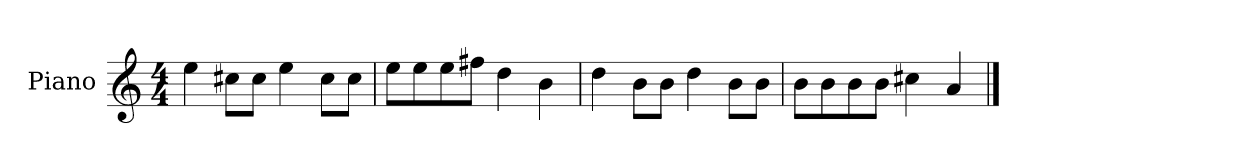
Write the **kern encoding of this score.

**kern
*part1
*staff1
*I"Piano
*I'P-no
*clefG2
*k[]
*M4/4
*MM90
=1
4ee\
8cc#X\L
8cc#\J
4ee\
8cc#\L
8cc#\J
=2
8ee\L
8ee\
8ee\
8ff#X\J
4dd\
4b\
=3
4dd\
8b\L
8b\J
4dd\
8b\L
8b\J
=4
8b\L
8b\
8b\
8b\J
4cc#X\
4a/
==
*-
